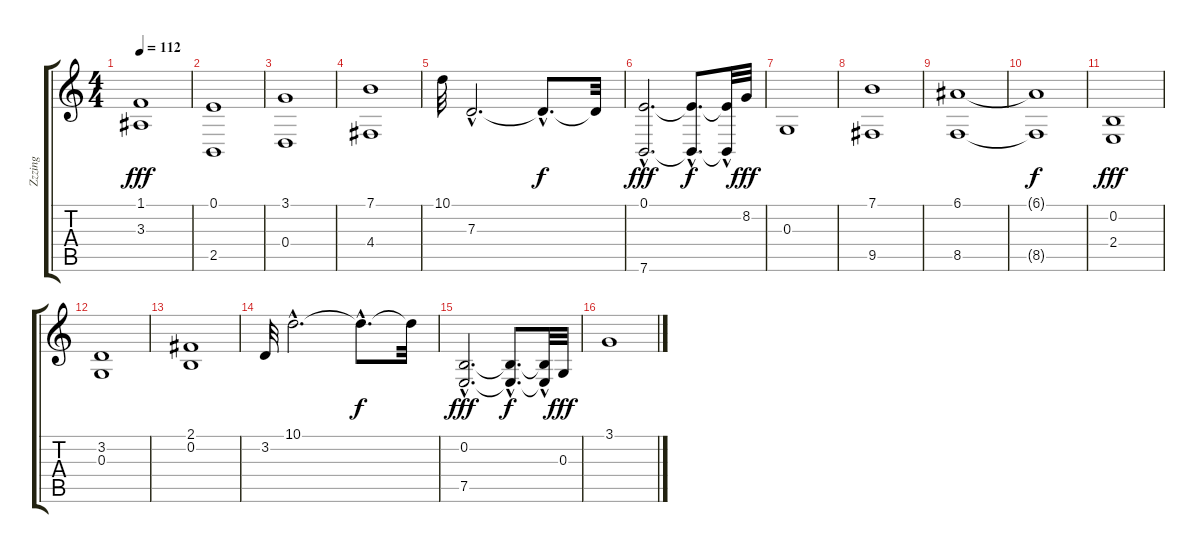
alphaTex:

\track ("Zzzing" "Zzzing") {instrument fx1rain}
\staff {score tabs}
\tuning (E4 B3 G3 D3 A2 E2) {hide}
\ts (4 4)
\tempo 112
\clef g2
\ks c
(1.1 3.3).1{dy fff} |
(0.1 2.5).1{volume 16 instrument fx1rain} |
(3.1 0.4).1 |
(7.1 4.4).1 |
10.1.32 7.3{hac}.2{d} 7.3{hac t}.8{d dy f} 7.3{t}.32 |
(0.1{hac} 7.6{hac}).2{d dy fff} (0.1{hac t} 7.6{hac t}).8{d dy f} (0.1{hac t} 7.6{hac t}).32 8.2.32{dy fff} |
0.3.1 |
(7.1 9.5).1 |
(6.1 8.5).1 |
(6.1{t} 8.5{t}).1{dy f} |
(0.2 2.4).1{dy fff volume 16 instrument fx1rain} |
(3.2 0.3).1 |
(2.1 0.2).1 |
3.2.32 10.1{hac}.2{d} 10.1{hac t}.8{d dy f} 10.1{t}.32 |
(0.2{hac} 7.5{hac}).2{d dy fff} (0.2{hac t} 7.5{hac t}).8{d dy f} (0.2{hac t} 7.5{hac t}).32 0.3.32{dy fff} |
3.1.1
